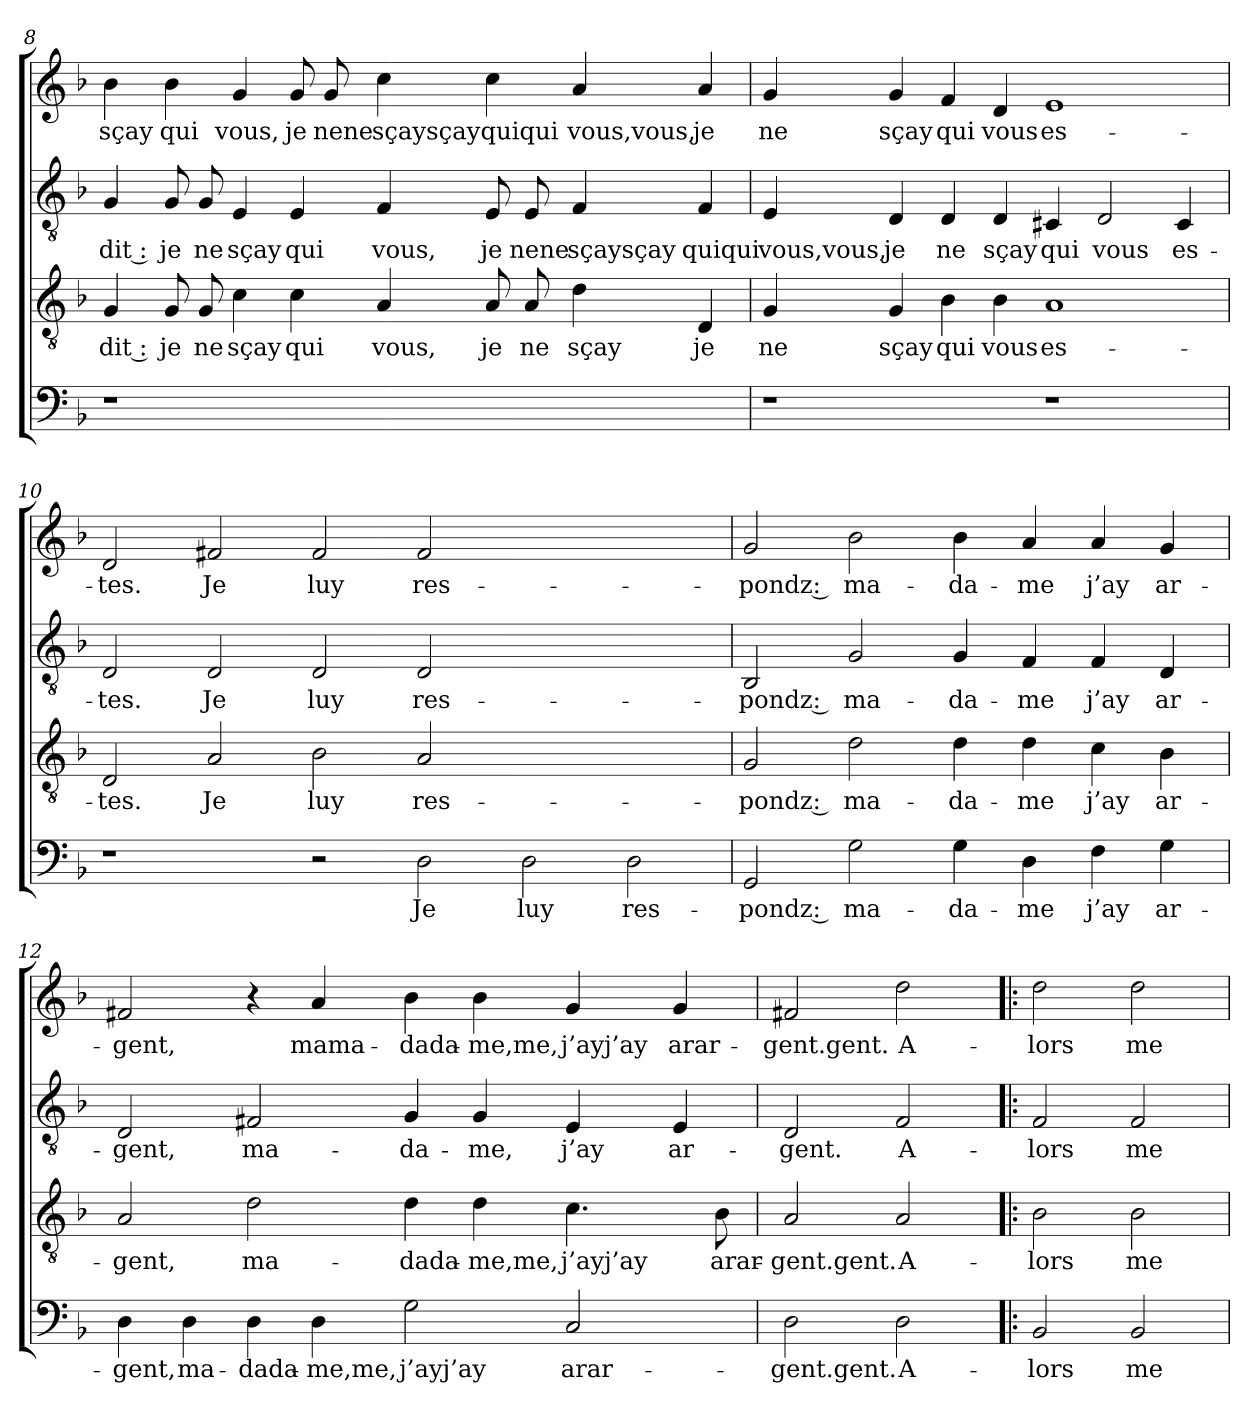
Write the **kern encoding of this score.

**kern	**text	**kern	**text	**kern	**text	**kern	**text
*part4	*part4	*part3	*part3	*part2	*part2	*part1	*part1
*staff4	*staff4	*staff3	*staff3	*staff2	*staff2	*staff1	*staff1
!!LO:LB:g=z
*clefF4	*	*clefGv2	*	*clefGv2	*	*clefG2	*
*k[b-]	*	*k[b-]	*	*k[b-]	*	*k[b-]	*
=8	=8	=8	=8	=8	=8	=8	=8
1r	.	4G	dit :	4G	dit :	4b-	sçay
.	.	8G	je	8G	je	4b-	qui
.	.	8G	ne	8G	ne	.	.
.	.	4c	sçay	4E	sçay	4g	vous,
.	.	4c	qui	4E	qui	8g	je
.	.	.	.	.	.	8g	nene
1ryy	.	4A	vous,	4F	vous,	4cc	sçaysçay
.	.	8A	je	8E	je	4cc	quiqui
.	.	8A	ne	8E	nene	.	.
.	.	4d	sçay	4F	sçaysçay	4a	vous,vous,
.	.	4D	je	4F	quiqui	4a	je
=9	=9	=9	=9	=9	=9	=9	=9
1r	.	4G	ne	4E	vous,vous,	4g	ne
.	.	4G	sçay	4D	je	4g	sçay
.	.	4B-	qui	4D	ne	4f	qui
.	.	4B-	vous	4D	sçay	4d	vous
1r	.	1A	es-	4C#X	qui	1e	es-
.	.	.	.	2D	vous	.	.
.	.	.	.	4C#	es-	.	.
=10	=10	=10	=10	=10	=10	=10	=10
1r	.	2D	-tes.	2D	-tes.	2d	-tes.
.	.	2A	Je	2D	Je	2f#X	Je
2r	.	2B-	luy	2D	luy	2f#	luy
2D	Je	2A	res-	2D	res-	2f#	res-
2D	luy	1ryy	.	1ryy	.	1ryy	.
2D	res-	.	.	.	.	.	.
=11	=11	=11	=11	=11	=11	=11	=11
2GG	-pondz :	2G	-pondz :	2BB-	-pondz :	2g	-pondz :
2G	ma-	2d	ma-	2G	ma-	2b-	ma-
4G	-da-	4d	-da-	4G	-da-	4b-	-da-
4D	-me	4d	-me	4F	-me	4a	-me
4F	j’ay	4c	j’ay	4F	j’ay	4a	j’ay
4G	ar-	4B-	ar-	4D	ar-	4g	ar-
!!LO:PB:g=z
=12	=12	=12	=12	=12	=12	=12	=12
4D	-gent,	2A	-gent,	2D	-gent,	2f#X	-gent,
4D	ma-	.	.	.	.	.	.
4D	dada-	2d	ma-	2F#X	ma-	4r	.
4D	-me,me,	.	.	.	.	4a	mama-
2G	j’ayj’ay	4d	dada-	4G	-da-	4b-	-dada-
.	.	4d	-me,me,	4G	-me,	4b-	-me,me,
2C	arar-	4.c	j’ayj’ay	4E	j’ay	4g	j’ayj’ay
.	.	.	.	4E	ar-	4g	arar-
.	.	8B-	arar-	.	.	.	.
=13	=13	=13	=13	=13	=13	=13	=13
2D	-gent.gent.	2A	-gent.gent.	2D	-gent.	2f#X	-gent.gent.
2D	-A-	2A	-A-	2F	A-	2dd	A-
=14!|:	=14!|:	=14!|:	=14!|:	=14!|:	=14!|:	=14!|:	=14!|:
2BB-	-lors	2B-	-lors	2F	-lors	2dd	-lors
2BB-	me	2B-	me	2F	me	2dd	me
=	=	=	=	=	=	=	=
*-	*-	*-	*-	*-	*-	*-	*-
